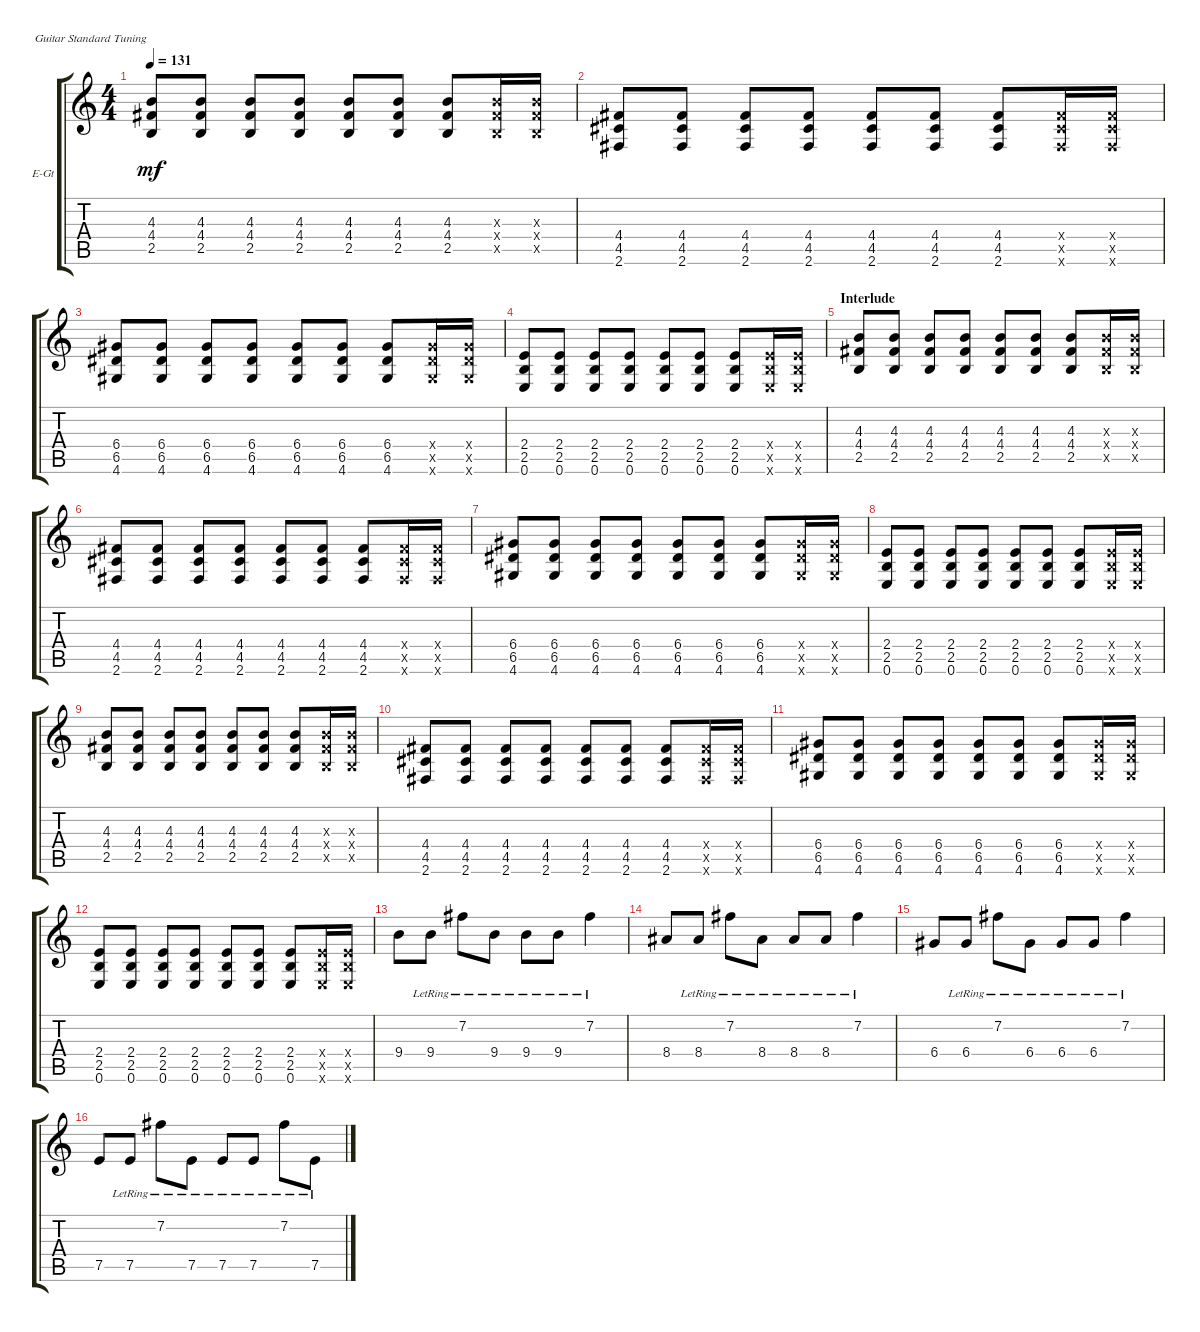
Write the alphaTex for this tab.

\defaultSystemsLayout 4
\bracketExtendMode groupsimilarinstruments
\firstSystemTrackNameOrientation horizontal
\otherSystemsTrackNameOrientation horizontal
\track ("Guitar 2 (Acoustic)" "E-Gt") {instrument acousticguitarsteel}
\staff {score tabs}
\tuning (E4 B3 G3 D3 A2 E2)
\ts (4 4)
\tempo 131
\clef g2
\ks c
(2.5 4.4 4.3).8{dy mf} (2.5 4.4 4.3).8 (2.5 4.4 4.3).8 (2.5 4.4 4.3).8 (2.5 4.4 4.3).8 (2.5 4.4 4.3).8 (2.5 4.4 4.3).8 (2.5{x} 4.4{x} 4.3{x}).16 (2.5{x} 4.3{x} 4.4{x}).16 |
(2.6 4.5 4.4).8 (2.6 4.5 4.4).8 (2.6 4.5 4.4).8 (2.6 4.5 4.4).8 (2.6 4.5 4.4).8 (2.6 4.5 4.4).8 (2.6 4.5 4.4).8 (2.6{x} 4.4{x} 4.5{x}).16 (2.6{x} 4.4{x} 4.5{x}).16 |
(4.6 6.5 6.4).8 (4.6 6.5 6.4).8 (4.6 6.5 6.4).8 (4.6 6.5 6.4).8 (4.6 6.5 6.4).8 (4.6 6.5 6.4).8 (4.6 6.5 6.4).8 (4.6{x} 6.4{x} 6.5{x}).16 (4.6{x} 6.5{x} 6.4{x}).16 |
(0.6 2.5 2.4).8 (0.6 2.4 2.5).8 (0.6 2.5 2.4).8 (0.6 2.4 2.5).8 (0.6 2.5 2.4).8 (0.6 2.4 2.5).8 (0.6 2.5 2.4).8 (0.6{x} 2.4{x} 2.5{x}).16 (0.6{x} 2.5{x} 2.4{x}).16 |
\section ("" "Interlude")
(2.5 4.4 4.3).8 (2.5 4.4 4.3).8 (2.5 4.4 4.3).8 (2.5 4.4 4.3).8 (2.5 4.4 4.3).8 (2.5 4.4 4.3).8 (2.5 4.4 4.3).8 (2.5{x} 4.4{x} 4.3{x}).16 (2.5{x} 4.3{x} 4.4{x}).16 |
(2.6 4.5 4.4).8 (2.6 4.5 4.4).8 (2.6 4.5 4.4).8 (2.6 4.5 4.4).8 (2.6 4.5 4.4).8 (2.6 4.5 4.4).8 (2.6 4.5 4.4).8 (2.6{x} 4.4{x} 4.5{x}).16 (2.6{x} 4.4{x} 4.5{x}).16 |
(4.6 6.5 6.4).8 (4.6 6.5 6.4).8 (4.6 6.5 6.4).8 (4.6 6.5 6.4).8 (4.6 6.5 6.4).8 (4.6 6.5 6.4).8 (4.6 6.5 6.4).8 (4.6{x} 6.4{x} 6.5{x}).16 (4.6{x} 6.5{x} 6.4{x}).16 |
(0.6 2.5 2.4).8 (0.6 2.4 2.5).8 (0.6 2.5 2.4).8 (0.6 2.4 2.5).8 (0.6 2.5 2.4).8 (0.6 2.4 2.5).8 (0.6 2.5 2.4).8 (0.6{x} 2.4{x} 2.5{x}).16 (0.6{x} 2.5{x} 2.4{x}).16 |
(2.5 4.4 4.3).8 (2.5 4.4 4.3).8 (2.5 4.4 4.3).8 (2.5 4.4 4.3).8 (2.5 4.4 4.3).8 (2.5 4.4 4.3).8 (2.5 4.4 4.3).8 (2.5{x} 4.4{x} 4.3{x}).16 (2.5{x} 4.3{x} 4.4{x}).16 |
(2.6 4.5 4.4).8 (2.6 4.5 4.4).8 (2.6 4.5 4.4).8 (2.6 4.5 4.4).8 (2.6 4.5 4.4).8 (2.6 4.5 4.4).8 (2.6 4.5 4.4).8 (2.6{x} 4.4{x} 4.5{x}).16 (2.6{x} 4.4{x} 4.5{x}).16 |
(4.6 6.5 6.4).8 (4.6 6.5 6.4).8 (4.6 6.5 6.4).8 (4.6 6.5 6.4).8 (4.6 6.5 6.4).8 (4.6 6.5 6.4).8 (4.6 6.5 6.4).8 (4.6{x} 6.4{x} 6.5{x}).16 (4.6{x} 6.5{x} 6.4{x}).16 |
(0.6 2.5 2.4).8 (0.6 2.4 2.5).8 (0.6 2.5 2.4).8 (0.6 2.4 2.5).8 (0.6 2.5 2.4).8 (0.6 2.4 2.5).8 (0.6 2.5 2.4).8 (0.6{x} 2.4{x} 2.5{x}).16 (0.6{x} 2.5{x} 2.4{x}).16 |
9.4.8 9.4{lr}.8 7.2{lr}.8 9.4{lr}.8 9.4{lr}.8 9.4{lr}.8 7.2{lr}.4 |
8.4.8 8.4{lr}.8 7.2{lr}.8 8.4{lr}.8 8.4{lr}.8 8.4{lr}.8 7.2{lr}.4 |
6.4.8 6.4{lr}.8 7.2{lr}.8 6.4{lr}.8 6.4{lr}.8 6.4{lr}.8 7.2{lr}.4 |
7.5.8 7.5{lr}.8 7.2{lr}.8 7.5{lr}.8 7.5{lr}.8 7.5{lr}.8 7.2{lr}.8 7.5{lr}.8
